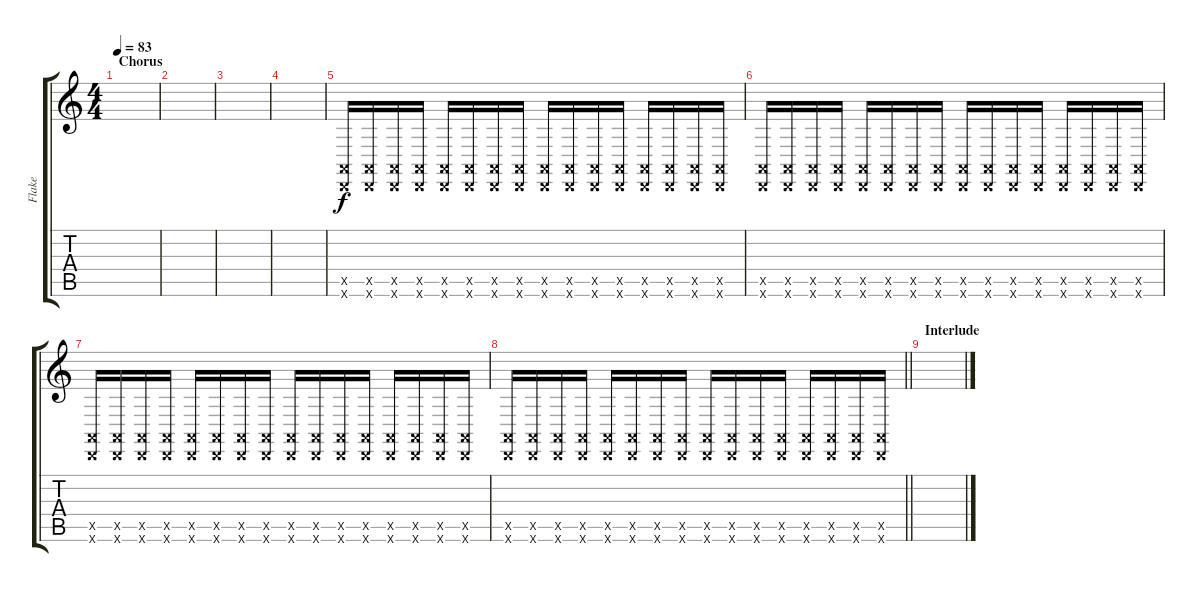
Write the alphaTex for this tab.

\track ("Flake" "Flake") {instrument lead8bassandlead}
\staff {score tabs}
\tuning (E4 B3 G3 D3 A2 D2) {hide}
\ts (4 4)
\section ("" "Chorus")
\tempo 83
\clef g2
\ks c
|
|
|
|
(0.5{x} 0.6{x}).16{volume 4} (0.5{x} 0.6{x}).16{volume 12} (0.5{x} 0.6{x}).16 (0.5{x} 0.6{x}).16 (0.5{x} 0.6{x}).16 (0.5{x} 0.6{x}).16 (0.5{x} 0.6{x}).16 (0.5{x} 0.6{x}).16 (0.5{x} 0.6{x}).16 (0.5{x} 0.6{x}).16 (0.5{x} 0.6{x}).16 (0.5{x} 0.6{x}).16 (0.5{x} 0.6{x}).16 (0.5{x} 0.6{x}).16 (0.5{x} 0.6{x}).16 (0.5{x} 0.6{x}).16 |
(0.5{x} 0.6{x}).16 (0.5{x} 0.6{x}).16 (0.5{x} 0.6{x}).16 (0.5{x} 0.6{x}).16 (0.5{x} 0.6{x}).16 (0.5{x} 0.6{x}).16 (0.5{x} 0.6{x}).16 (0.5{x} 0.6{x}).16 (0.5{x} 0.6{x}).16 (0.5{x} 0.6{x}).16 (0.5{x} 0.6{x}).16 (0.5{x} 0.6{x}).16 (0.5{x} 0.6{x}).16 (0.5{x} 0.6{x}).16 (0.5{x} 0.6{x}).16 (0.5{x} 0.6{x}).16 |
(0.5{x} 0.6{x}).16 (0.5{x} 0.6{x}).16 (0.5{x} 0.6{x}).16 (0.5{x} 0.6{x}).16 (0.5{x} 0.6{x}).16 (0.5{x} 0.6{x}).16 (0.5{x} 0.6{x}).16 (0.5{x} 0.6{x}).16 (0.5{x} 0.6{x}).16 (0.5{x} 0.6{x}).16 (0.5{x} 0.6{x}).16 (0.5{x} 0.6{x}).16 (0.5{x} 0.6{x}).16 (0.5{x} 0.6{x}).16 (0.5{x} 0.6{x}).16 (0.5{x} 0.6{x}).16 |
\barLineRight lightlight
(0.5{x} 0.6{x}).16 (0.5{x} 0.6{x}).16 (0.5{x} 0.6{x}).16 (0.5{x} 0.6{x}).16 (0.5{x} 0.6{x}).16 (0.5{x} 0.6{x}).16 (0.5{x} 0.6{x}).16 (0.5{x} 0.6{x}).16 (0.5{x} 0.6{x}).16 (0.5{x} 0.6{x}).16 (0.5{x} 0.6{x}).16 (0.5{x} 0.6{x}).16 (0.5{x} 0.6{x}).16 (0.5{x} 0.6{x}).16 (0.5{x} 0.6{x}).16 (0.5{x} 0.6{x}).16 |
\section ("" "Interlude")
